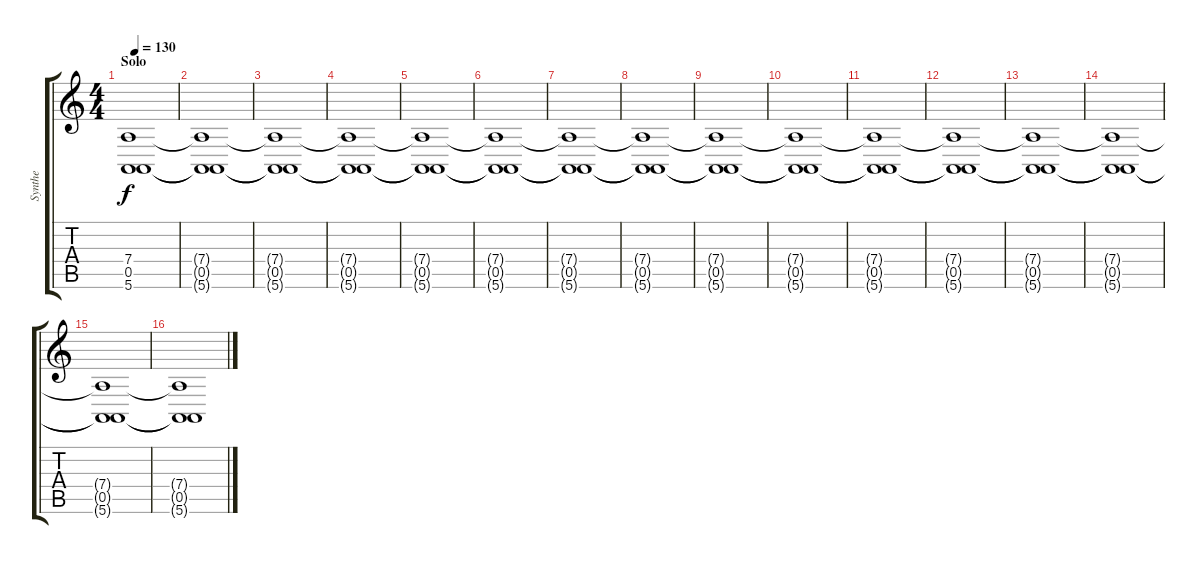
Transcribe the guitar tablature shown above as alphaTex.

\track ("Synthe" "Synthe") {instrument stringensemble2}
\staff {score tabs}
\tuning (E4 B3 G3 D3 A2 E2) {hide}
\ts (4 4)
\section ("" "Solo")
\tempo 130
\clef g2
\ks c
(7.4 0.5 5.6).1{dy f} |
(7.4{t} 0.5{t} 5.6{t}).1 |
(7.4{t} 0.5{t} 5.6{t}).1 |
(7.4{t} 0.5{t} 5.6{t}).1 |
(7.4{t} 0.5{t} 5.6{t}).1 |
(7.4{t} 0.5{t} 5.6{t}).1 |
(7.4{t} 0.5{t} 5.6{t}).1 |
(7.4{t} 0.5{t} 5.6{t}).1 |
(7.4{t} 0.5{t} 5.6{t}).1 |
(7.4{t} 0.5{t} 5.6{t}).1 |
(7.4{t} 0.5{t} 5.6{t}).1 |
(7.4{t} 0.5{t} 5.6{t}).1 |
(7.4{t} 0.5{t} 5.6{t}).1 |
(7.4{t} 0.5{t} 5.6{t}).1 |
(7.4{t} 0.5{t} 5.6{t}).1 |
(7.4{t} 0.5{t} 5.6{t}).1
